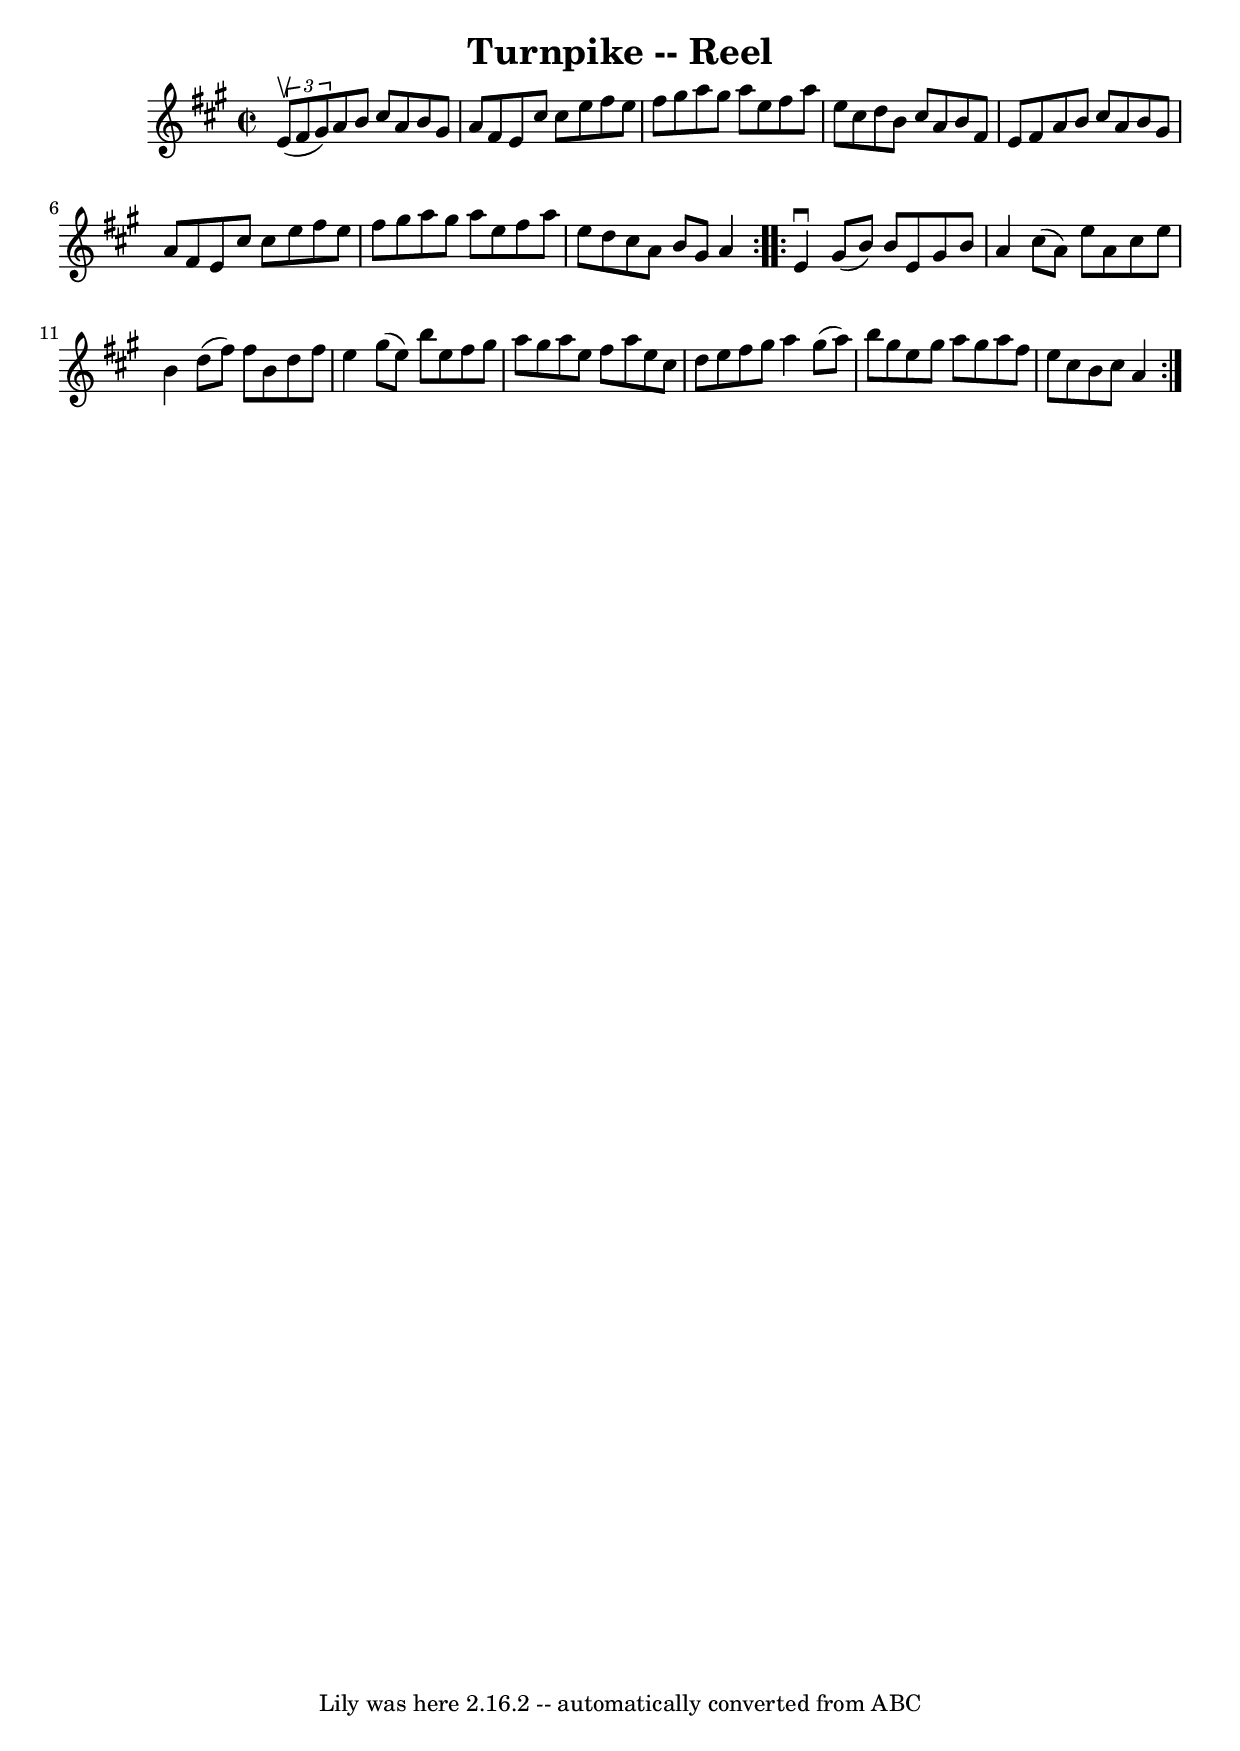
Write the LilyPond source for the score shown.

\version "2.7.40"
\include "Mammoth.ily"
\header {
	book = "Ryan's Mammoth Collection"
	crossRefNumber = "1"
	footnotes = "\\\\49"
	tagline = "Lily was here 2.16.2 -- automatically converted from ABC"
	title = "Turnpike -- Reel"
}
voicedefault =  {
\set Score.defaultBarType = "empty"

\repeat volta 2 {
\override Staff.TimeSignature #'style = #'C
 \time 2/2 \key a \major   \times 2/3 { e'8^\upbow(fis'8 gis'8) } 
|
 a'8 b'8 cis''8 a'8 b'8 gis'8 a'8 fis'8    
|
 e'8 cis''8 cis''8 e''8 fis''8 e''8 fis''8    
gis''8    |
 a''8 gis''8 a''8 e''8 fis''8 a''8 e''8   
 cis''8    |
 d''8 b'8 cis''8 a'8 b'8 fis'8 e'8    
fis'8    |
 a'8 b'8 cis''8 a'8 b'8 gis'8 a'8    
fis'8    |
 e'8 cis''8 cis''8 e''8 fis''8 e''8 fis''8 
 gis''8    |
 a''8 gis''8 a''8 e''8 fis''8 a''8    
e''8 d''8    |
 cis''8 a'8 b'8 gis'8 a'4    }     
\repeat volta 2 { e'4^\downbow gis'8 (b'8) b'8 e'8 gis'8    
b'8    |
 a'4 cis''8 (a'8) e''8 a'8 cis''8 e''8    
|
 b'4 d''8 (fis''8) fis''8 b'8 d''8 fis''8    
|
 e''4 gis''8 (e''8) b''8 e''8 fis''8 gis''8    
|
 a''8 gis''8 a''8 e''8 fis''8 a''8 e''8 cis''8 
   |
 d''8 e''8 fis''8 gis''8 a''4 gis''8 (a''8)   
|
 b''8 gis''8 e''8 gis''8 a''8 gis''8 a''8 fis''8 
   |
 e''8 cis''8 b'8 cis''8 a'4    }   
}

\score{
    <<

	\context Staff="default"
	{
	    \voicedefault 
	}

    >>
	\layout {
	}
	\midi {}
}
